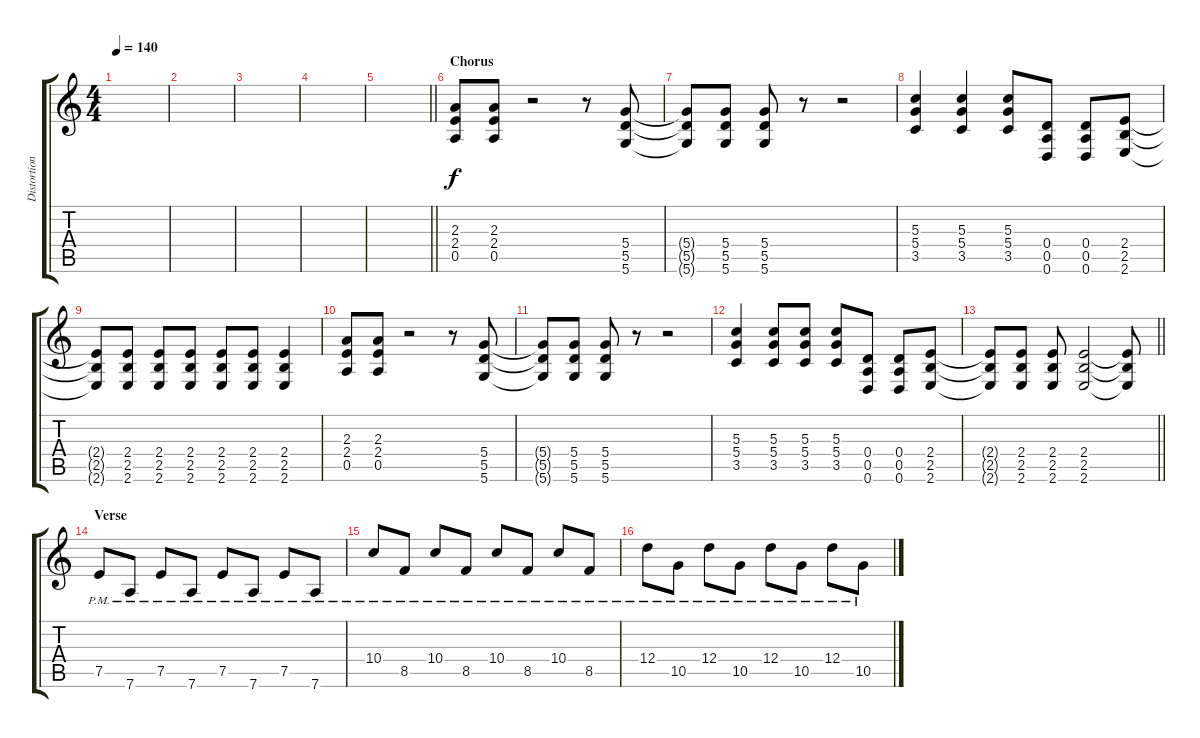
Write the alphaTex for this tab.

\track ("Distortion Guitar" "Distortion") {instrument distortionguitar}
\staff {score tabs}
\tuning (E4 B3 G3 D3 A2 D2) {hide}
\ts (4 4)
\tempo 140
\clef g2
\ks c
|
|
|
|
\barLineRight lightlight
|
\section ("" "Chorus")
(2.3 2.4 0.5).8{balance 8} (2.3 2.4 0.5).8 r.2 r.8 (5.4 5.5 5.6).8 |
(5.4{t} 5.5{t} 5.6{t}).8 (5.4 5.5 5.6).8 (5.4 5.5 5.6).8 r.8 r.2 |
(5.3 5.4 3.5).4 (5.3 5.4 3.5).4 (5.3 5.4 3.5).8 (0.4 0.5 0.6).8 (0.4 0.5 0.6).8 (2.4 2.5 2.6).8 |
(2.4{t} 2.5{t} 2.6{t}).8 (2.4 2.5 2.6).8 (2.4 2.5 2.6).8 (2.4 2.5 2.6).8 (2.4 2.5 2.6).8 (2.4 2.5 2.6).8 (2.4 2.5 2.6).4 |
(2.3 2.4 0.5).8 (2.3 2.4 0.5).8 r.2 r.8 (5.4 5.5 5.6).8 |
(5.4{t} 5.5{t} 5.6{t}).8 (5.4 5.5 5.6).8 (5.4 5.5 5.6).8 r.8 r.2 |
(5.3 5.4 3.5).4 (5.3 5.4 3.5).8 (5.3 5.4 3.5).8 (5.3 5.4 3.5).8 (0.4 0.5 0.6).8 (0.4 0.5 0.6).8 (2.4 2.5 2.6).8 |
\barLineRight lightlight
(2.4{t} 2.5{t} 2.6{t}).8 (2.4 2.5 2.6).8 (2.4 2.5 2.6).8 (2.4 2.5 2.6).2 (2.4{t} 2.5{t} 2.6{t}).8 |
\section ("" "Verse")
7.5{pm}.8 7.6{pm}.8 7.5{pm}.8 7.6{pm}.8 7.5{pm}.8 7.6{pm}.8 7.5{pm}.8 7.6{pm}.8 |
10.4{pm}.8 8.5{pm}.8 10.4{pm}.8 8.5{pm}.8 10.4{pm}.8 8.5{pm}.8 10.4{pm}.8 8.5{pm}.8 |
12.4{pm}.8 10.5{pm}.8 12.4{pm}.8 10.5{pm}.8 12.4{pm}.8 10.5{pm}.8 12.4{pm}.8 10.5{pm}.8
